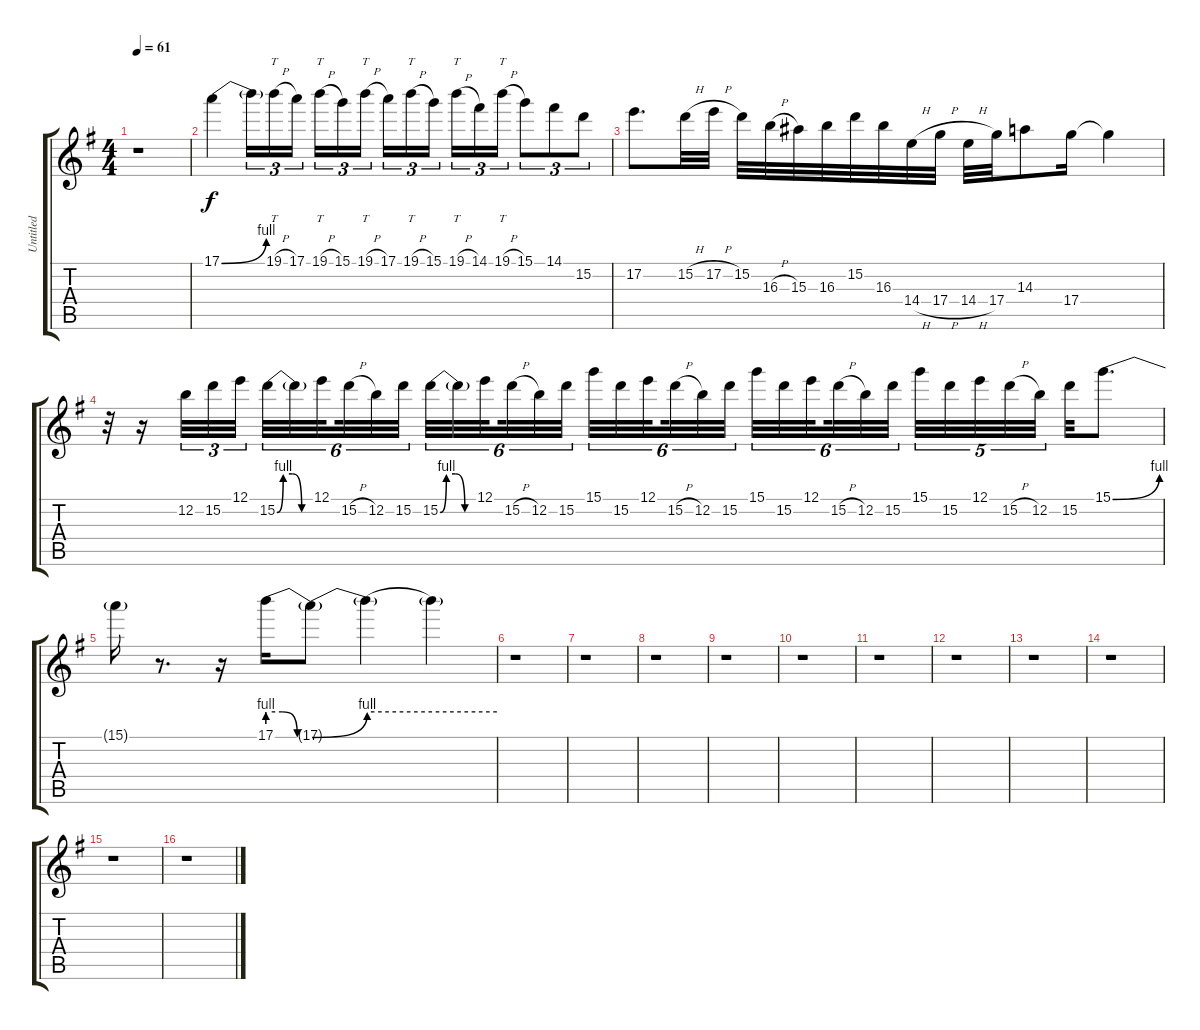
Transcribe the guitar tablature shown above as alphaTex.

\track ("Untitled" "Untitled") {instrument overdrivenguitar}
\staff {score tabs}
\tuning (E4 B3 G3 D3 A2 E2) {hide}
\ts (4 4)
\tempo 61
\clef g2
\ks g
r.1{dy f} |
17.1{be (bend 0 0 60 4)}.4 17.1{t}.16{tu (3 2)} 19.1{h}.16{tt tu (3 2)} 17.1.16{tu (3 2) beam splitsecondary} 19.1{h}.16{tt tu (3 2)} 15.1.16{tu (3 2)} 19.1{h}.16{tt tu (3 2)} 17.1.16{tu (3 2)} 19.1{h}.16{tt tu (3 2)} 15.1.16{tu (3 2) beam splitsecondary} 19.1{h}.16{tt tu (3 2)} 14.1.16{tu (3 2)} 19.1{h}.16{tt tu (3 2)} 15.1.8{tu (3 2)} 14.1.8{tu (3 2)} 15.2.8{tu (3 2)} |
17.2.8{d} 15.2{h}.32 17.2{h}.32 15.2.32 16.3{h}.32 15.3.32 16.3.32 15.2.32 16.3.32 14.4{h}.32 17.4{h}.32 14.4{h}.32 17.4.32 14.3.8 17.4.16 17.4{t}.4 |
r.32 r.16 12.2.32{tu (3 2)} 15.2.32{tu (3 2)} 12.1.32{tu (3 2) beam splitsecondary} 15.2{be (custom 0 0 10 4 25 4 40 0 60 0)}.32{tu (6 4)} 15.2{t}.32{tu (6 4)} 12.1.32{tu (6 4) beam splitsecondary} 15.2{h}.32{tu (6 4)} 12.2.32{tu (6 4)} 15.2.32{tu (6 4) beam splitsecondary} 15.2{be (custom 0 0 10 4 25 4 40 0 60 0)}.32{tu (6 4)} 15.2{t}.32{tu (6 4)} 12.1.32{tu (6 4) beam splitsecondary} 15.2{h}.32{tu (6 4)} 12.2.32{tu (6 4)} 15.2.32{tu (6 4) beam splitsecondary} 15.1.32{tu (6 4)} 15.2.32{tu (6 4)} 12.1.32{tu (6 4) beam splitsecondary} 15.2{h}.32{tu (6 4)} 12.2.32{tu (6 4)} 15.2.32{tu (6 4) beam splitsecondary} 15.1.32{tu (6 4)} 15.2.32{tu (6 4)} 12.1.32{tu (6 4) beam splitsecondary} 15.2{h}.32{tu (6 4)} 12.2.32{tu (6 4)} 15.2.32{tu (6 4) beam splitsecondary} 15.1.32{tu (5 4)} 15.2.32{tu (5 4)} 12.1.32{tu (5 4)} 15.2{h}.32{tu (5 4)} 12.2.32{tu (5 4) beam splitsecondary} 15.2.32 15.1{be (bend 0 0 60 4)}.8{d} |
15.1{t}.16 r.8{d} r.16 17.1{be (custom 0 4 20 4 40 0 60 0)}.16 17.1{be (bend 0 0 60 4) t}.8 17.1{be (hold 0 4 60 4) t}.4 17.1{t}.4 |
r.1 |
r.1 |
r.1 |
r.1 |
r.1 |
r.1 |
r.1 |
r.1 |
r.1 |
r.1 |
r.1
